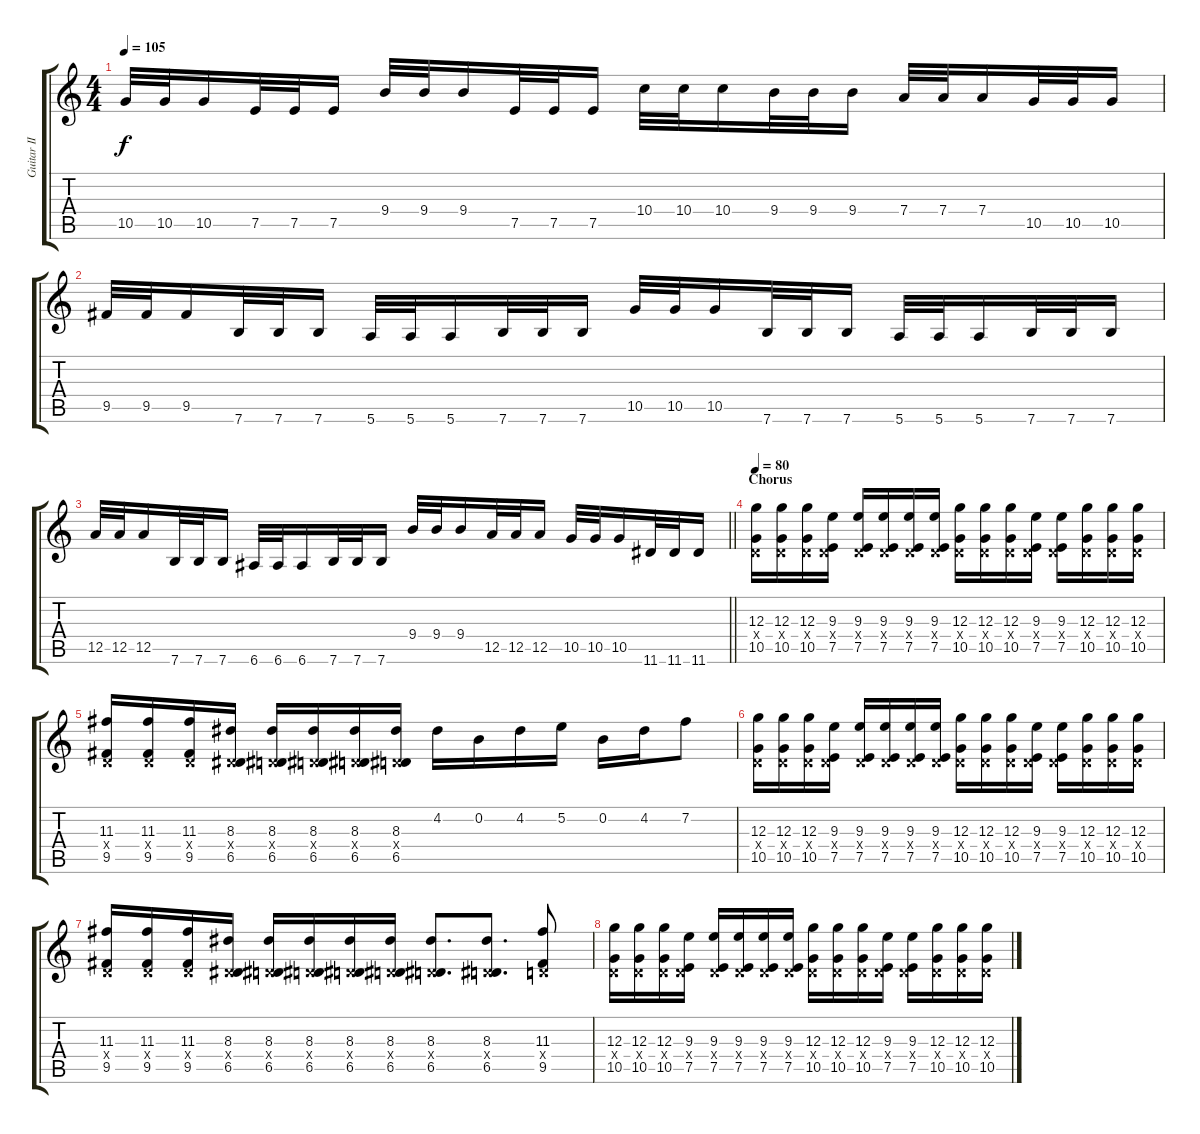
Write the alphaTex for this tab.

\track ("Guitar II" "Guitar II") {instrument distortionguitar}
\staff {score tabs}
\tuning (E4 B3 G3 D3 A2 E2) {hide}
\ts (4 4)
\tempo 105
\clef g2
\ks c
10.5.32{dy f} 10.5.32 10.5.16 7.5.32 7.5.32 7.5.16 9.4.32 9.4.32 9.4.16 7.5.32 7.5.32 7.5.16 10.4.32 10.4.32 10.4.16 9.4.32 9.4.32 9.4.16 7.4.32 7.4.32 7.4.16 10.5.32 10.5.32 10.5.16 |
9.5.32 9.5.32 9.5.16 7.6.32 7.6.32 7.6.16 5.6.32 5.6.32 5.6.16 7.6.32 7.6.32 7.6.16 10.5.32 10.5.32 10.5.16 7.6.32 7.6.32 7.6.16 5.6.32 5.6.32 5.6.16 7.6.32 7.6.32 7.6.16 |
\barLineRight lightlight
12.5.32 12.5.32 12.5.16 7.6.32 7.6.32 7.6.16 6.6.32 6.6.32 6.6.16 7.6.32 7.6.32 7.6.16 9.4.32 9.4.32 9.4.16 12.5.32 12.5.32 12.5.16 10.5.32 10.5.32 10.5.16 11.6.32 11.6.32 11.6.16 |
\section ("" "Chorus")
\tempo 80
(12.3 0.4{x} 10.5).16 (12.3 0.4{x} 10.5).16 (12.3 0.4{x} 10.5).16 (9.3 0.4{x} 7.5).16 (9.3 0.4{x} 7.5).16 (9.3 0.4{x} 7.5).16 (9.3 0.4{x} 7.5).16 (9.3 0.4{x} 7.5).16 (12.3 0.4{x} 10.5).16 (12.3 0.4{x} 10.5).16 (12.3 0.4{x} 10.5).16 (9.3 0.4{x} 7.5).16 (9.3 0.4{x} 7.5).16 (12.3 0.4{x} 10.5).16 (12.3 0.4{x} 10.5).16 (12.3 0.4{x} 10.5).16 |
(11.3 0.4{x} 9.5).16 (11.3 0.4{x} 9.5).16 (11.3 0.4{x} 9.5).16 (8.3 0.4{x} 6.5).16 (8.3 0.4{x} 6.5).16 (8.3 0.4{x} 6.5).16 (8.3 0.4{x} 6.5).16 (8.3 0.4{x} 6.5).16 4.2.16 0.2.16 4.2.16 5.2.16 0.2.16 4.2.16 7.2.8 |
(12.3 0.4{x} 10.5).16 (12.3 0.4{x} 10.5).16 (12.3 0.4{x} 10.5).16 (9.3 0.4{x} 7.5).16 (9.3 0.4{x} 7.5).16 (9.3 0.4{x} 7.5).16 (9.3 0.4{x} 7.5).16 (9.3 0.4{x} 7.5).16 (12.3 0.4{x} 10.5).16 (12.3 0.4{x} 10.5).16 (12.3 0.4{x} 10.5).16 (9.3 0.4{x} 7.5).16 (9.3 0.4{x} 7.5).16 (12.3 0.4{x} 10.5).16 (12.3 0.4{x} 10.5).16 (12.3 0.4{x} 10.5).16 |
(11.3 0.4{x} 9.5).16 (11.3 0.4{x} 9.5).16 (11.3 0.4{x} 9.5).16 (8.3 0.4{x} 6.5).16 (8.3 0.4{x} 6.5).16 (8.3 0.4{x} 6.5).16 (8.3 0.4{x} 6.5).16 (8.3 0.4{x} 6.5).16 (8.3 0.4{x} 6.5).8{d} (8.3 0.4{x} 6.5).8{d} (11.3 0.4{x} 9.5).8 |
(12.3 0.4{x} 10.5).16 (12.3 0.4{x} 10.5).16 (12.3 0.4{x} 10.5).16 (9.3 0.4{x} 7.5).16 (9.3 0.4{x} 7.5).16 (9.3 0.4{x} 7.5).16 (9.3 0.4{x} 7.5).16 (9.3 0.4{x} 7.5).16 (12.3 0.4{x} 10.5).16 (12.3 0.4{x} 10.5).16 (12.3 0.4{x} 10.5).16 (9.3 0.4{x} 7.5).16 (9.3 0.4{x} 7.5).16 (12.3 0.4{x} 10.5).16 (12.3 0.4{x} 10.5).16 (12.3 0.4{x} 10.5).16
